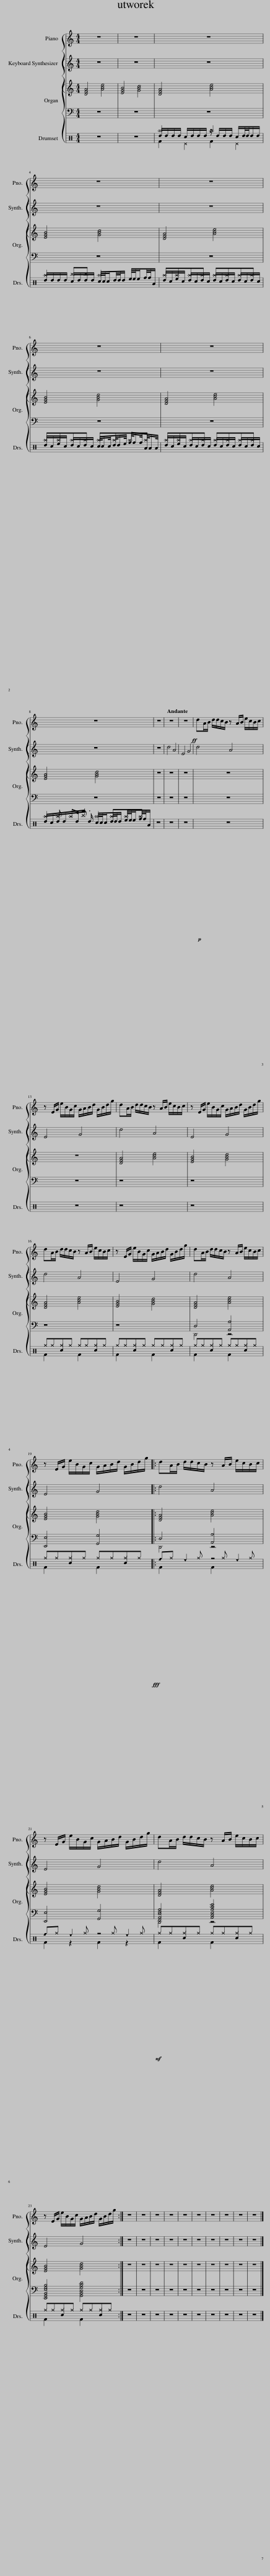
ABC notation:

X:1
%%score { 1 2 { 3 | ( 4 5 ) } ( 6 7 8 ) }
L:1/8
M:4/4
I:linebreak $
K:C
V:1 treble
V:2 treble
V:3 treble
V:4 bass
V:5 bass
V:6 perc
K:none
V:7 perc
K:none
V:8 perc
K:none
V:1
 z8 | z8 | z8 |$ z8 | z8 |$ %5
 z8 | z8 |$ z8 | z8 |[Q:1/4=96] z8 | %10
 z8 |!ff! dA/B/ d/d/c/B/ z A/B/ e/c/B/c/ |$ z E/G/ e/B/G/c/ G/A/B/d/ G/B/d/g/ | dA/B/ d/d/c/B/ z A/B/ e/c/B/c/ | z E/G/ e/B/G/c/ G/A/B/d/ G/B/d/g/ |$ %15
 dA/B/ d/d/c/B/ z A/B/ e/c/B/c/ | z E/G/ e/B/G/c/ G/A/B/d/ G/B/d/g/ | dA/B/ d/d/c/B/ z A/B/ e/c/B/c/ |$ z E/G/ e/B/G/c/ G/A/B/d/ G/B/d/g/ |: dA/B/ d/d/c/B/ z A/B/ e/c/B/!f!c/ |$ %20
 z E/G/ e/B/G/c/ G/A/B/d/ G/B/d/g/ | dA/B/ d/d/c/B/ z A/B/ e/c/B/c/ |$ z E/G/ e/B/G/c/ G/A/B/d/ G/B/d/g/!D.S.! :| z8 | z8 | %25
 z8 | z8 | z8 | z8 | z8 | %30
 z8 | z8 | z8 |] %33
V:2
 z8 | z8 | z8 |$ z8 | z8 |$ %5
 z8 | z8 |$ z8 | z8 | d4 A4 | %10
 E4 G4 | d4 A4 |$ E4 G4 | d4 A4 | E4 G4 |$ %15
 d4 A4 | E4 G4 | d4 A4 |$ E4 G4 |: d4 A4 |$ %20
 E4 G4 | d4 A4 |$ E4 G4 :| z8 | z8 | %25
 z8 | z8 | z8 | z8 | z8 | %30
 z8 | z8 | z8 |] %33
V:3
 [DFA]4 [Ace]4 | [EGB]4 [GBd]4 | [DFA]4 [Ace]4 |$ [EGB]4 [GBd]4 | [DFA]4 [Ace]4 |$ %5
 [EGB]4 [GBd]4 | [DFA]4 [Ace]4 |$ [EGB]4 [GBd]4 | z8 | z8 | %10
 z8 | z8 |$ z8 | [DFA]4 [Ace]4 | [EGB]4 [GBd]4 |$ %15
 [DFA]4 [Ace]4 | [EGB]4 [GBd]4 | [DFA]4 [Ace]4 |$ [EGB]4 [GBd]4 |: [DFA]4 [Ace]4 |$ %20
 [EGB]4 [GBd]4 | [DFA]4 [Ace]4 |$ [EGB]4 [GBd]4 :| z8 | z8 | %25
 z8 | z8 | z8 | z8 | z8 | %30
 z8 | z8 | z8 |] %33
V:4
 z8 | z8 | z8 |$ z8 | z8 |$ %5
 z8 | z8 |$ z8 | z8 | z8 | %10
 z8 | z8 |$ z8 | z8 | z8 |$ %15
 z8 | z8 | D,4 [A,,A,]4 |$ [E,,E,]4 [G,,G,]4 |: D,4 [A,,A,]4 |$ %20
 [E,,E,]4 [G,,G,]4 | [F,,A,,D,F,A,]4 [A,,C,E,A,CE]4 |$ [E,,G,,B,,E,G,B,]4 [G,,B,,D,G,B,D]4 :| z8 | z8 | %25
 z8 | z8 | z8 | z8 | z8 | %30
 z8 | z8 | z8 |] %33
V:5
 x8 | x8 | x8 |$ x8 | x8 |$ %5
 x8 | x8 |$ x8 | x8 | x8 | %10
 x8 | x8 |$ x8 | x8 | x8 |$ %15
 x8 | x8 | D,,4 z4 |$ x8 |: D,,4 z4 |$ %20
 x8 | D,,4 z4 |$ x8 :| x8 | x8 | %25
 x8 | x8 | x8 | x8 | x8 | %30
 x8 | x8 | x8 |] %33
V:6
 z8 | z8 | d/d/d/d/ c/d/d/d/ z/ d/d/d/ c/d/4d/4d/d/ |$ d/d/d/d/ c/d/d/d/ c/4c/4c/d/4d/4d/ e/4e/4e/f/4f/4A/ | d/c/e/c/ d/c/d/c/ d/c/d/c/ d/c/d/c/ |$ %5
 d/c/e/c/ d/c/d/c/ c/4c/c/4d/4d/e/4 f/4f/f/4A/4A/A/4 | d/c/e/c/ d/c/d/c/ d/c/d/c/ d/c/d/c/ |$ d/c/d/d/ [^ad] z/ d/ c/4c/4c/d/4d/4d/!p! e/4e/4e/f/4f/4A/ | z8 | z8 | %10
 z8 | z8 |$ z8 | z8 | z8 |$ %15
 ^g^g^g^g ^g^g^g^g | ^g^g^g^g ^g^g^g^g | ^g^g^g^g ^g^g^g^g |$ ^g^g^g^g ^g^g^g^g |:!fff! _f^g [e^g]2 z ^g [e^g]2 |$ %20
 _f^g [e^g]2 z ^g [e^g]2 |!mf! ^g^g^g^g ^g^g^g^g |$ ^g^g^g^g ^g^g^g^g :| z8 | z8 | %25
 z8 | z8 | z8 | z8 | z8 | %30
 z8 | z8 | z8 |] %33
V:7
 x8 | x8 | F2 ^D2 F2 ^D2 |$ ^a2 ^b^b ^a4 | ^a^a^a^a ^a^a^a^a |$ %5
 ^a^a^a^a ^a^a^a^a | ^a^a^a^a ^a^a^a^a |$ [^a^a]2 x ^b [^a^a^a^a]4 | x8 | x8 | %10
 x8 | x8 |$ x8 | x8 | x8 |$ %15
 F2 c2 F2 c2 | F2 c2 F2 c2 | F2 c2 F2 c2 |$ F2 c2 F2 c2 |: F2 x2 F2 x2 |$ %20
 F2 z2 F2 z2 | F2 c2 F2 c2 |$ F2 c2 F2 c2 :| x8 | x8 | %25
 x8 | x8 | x8 | x8 | x8 | %30
 x8 | x8 | x8 |] %33
V:8
 x8 | x8 | ^a4 ^a4 |$ x8 | x8 |$ %5
 x8 | x8 |$ x8 | x8 | x8 | %10
 x8 | x8 |$ x8 | x8 | x8 |$ %15
 x8 | x8 | x8 |$ x8 |: x8 |$ %20
 x8 | x8 |$ x8 :| x8 | x8 | %25
 x8 | x8 | x8 | x8 | x8 | %30
 x8 | x8 | x8 |] %33
